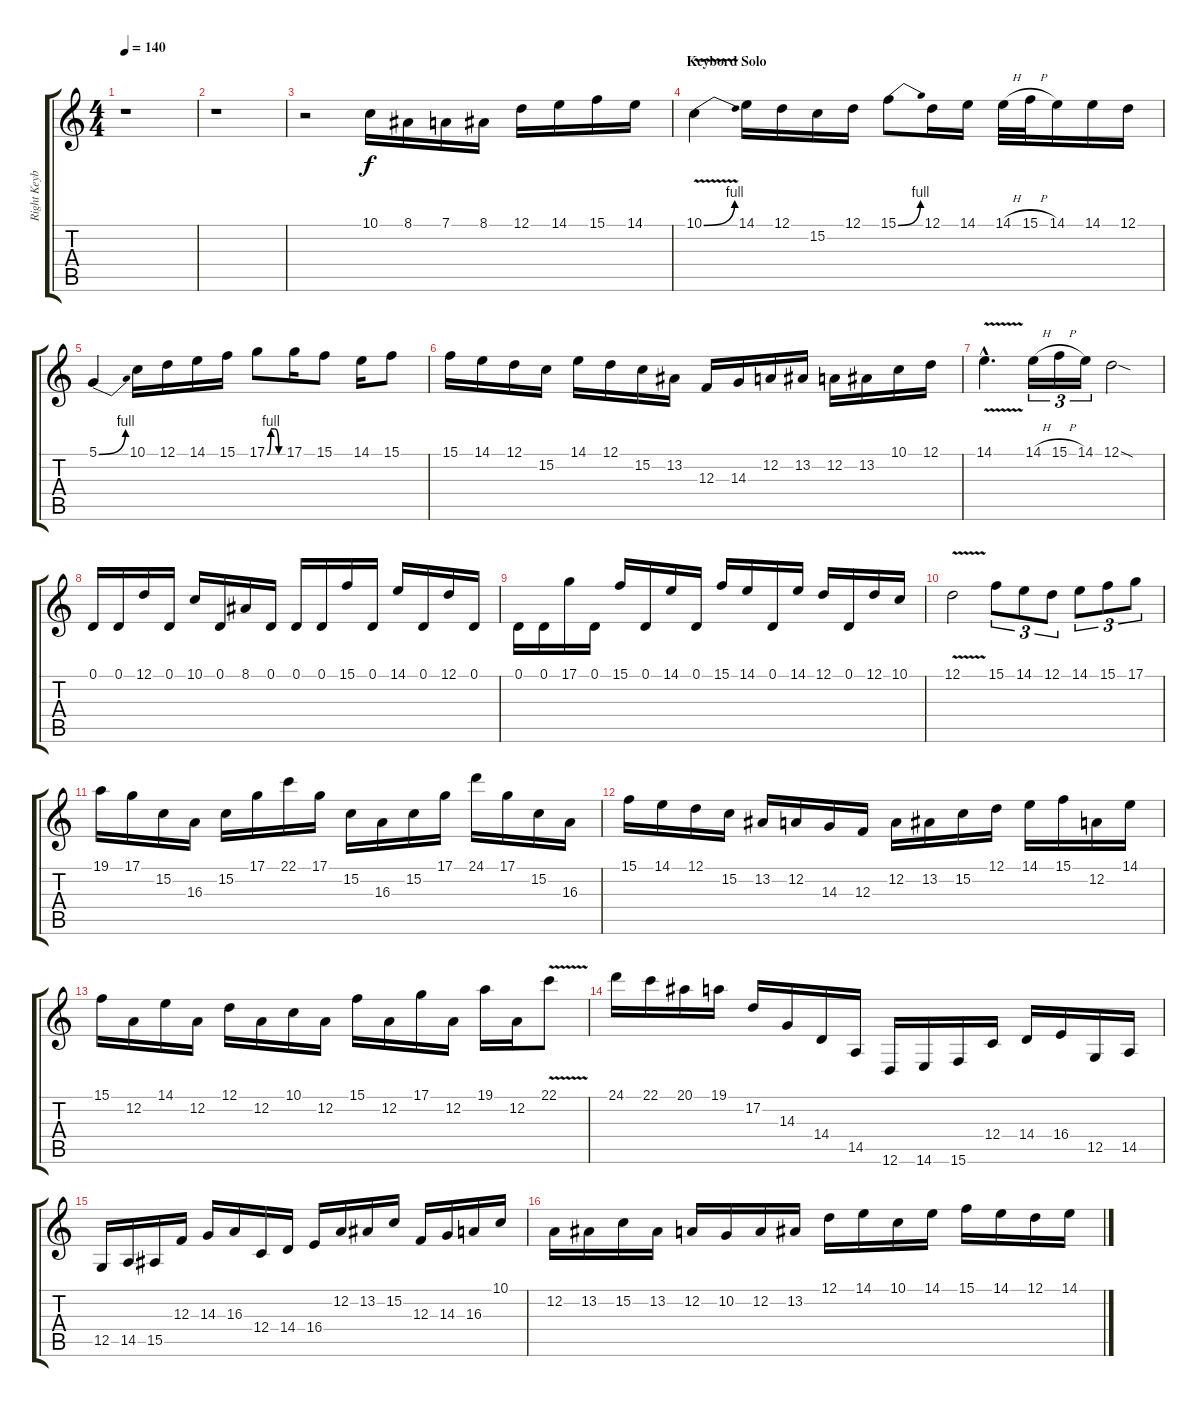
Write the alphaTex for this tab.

\track ("Right Keybord (Overdub)" "Right Keyb") {instrument fx4atmosphere}
\staff {score tabs}
\tuning (D4 A3 F3 C3 G2 D2) {hide}
\ts (4 4)
\tempo 140
\clef g2
\ks c
r.1{dy f} |
r.1 |
r.2{volume 12 instrument rockorgan} 10.1.16 8.1.16 7.1.16 8.1.16 12.1.16 14.1.16 15.1.16 14.1.16 |
\section ("" "Keybord Solo")
10.1{be (bend 0 0 60 4) v}.4 14.1.16 12.1.16 15.2.16 12.1.16 15.1{be (bend 0 0 60 4)}.8 12.1.16 14.1.16 14.1{h}.32 15.1{h}.32 14.1.16 14.1.16 12.1.16 |
5.1{be (bend 0 0 60 4)}.4 10.1.16 12.1.16 14.1.16 15.1.16 17.1{be (custom 0 0 15 4 30 4 45 0 60 0)}.8 17.1.16 15.1.8 14.1.16 15.1.8 |
15.1.16 14.1.16 12.1.16 15.2.16 14.1.16 12.1.16 15.2.16 13.2.16 12.3.16 14.3.16 12.2.16 13.2.16 12.2.16 13.2.16 10.1.16 12.1.16 |
14.1{v hac}.4{d} 14.1{h}.16{tu (3 2)} 15.1{h}.16{tu (3 2)} 14.1.16{tu (3 2)} 12.1{sod}.2 |
0.1.16 0.1.16 12.1.16 0.1.16 10.1.16 0.1.16 8.1.16 0.1.16 0.1.16 0.1.16 15.1.16 0.1.16 14.1.16 0.1.16 12.1.16 0.1.16 |
0.1.16 0.1.16 17.1.16 0.1.16 15.1.16 0.1.16 14.1.16 0.1.16 15.1.16 14.1.16 0.1.16 14.1.16 12.1.16 0.1.16 12.1.16 10.1.16 |
12.1{v}.2 15.1.8{tu (3 2)} 14.1.8{tu (3 2)} 12.1.8{tu (3 2)} 14.1.8{tu (3 2)} 15.1.8{tu (3 2)} 17.1.8{tu (3 2)} |
19.1.16 17.1.16 15.2.16 16.3.16 15.2.16 17.1.16 22.1.16 17.1.16 15.2.16 16.3.16 15.2.16 17.1.16 24.1.16 17.1.16 15.2.16 16.3.16 |
15.1.16 14.1.16 12.1.16 15.2.16 13.2.16 12.2.16 14.3.16 12.3.16 12.2.16 13.2.16 15.2.16 12.1.16 14.1.16 15.1.16 12.2.16 14.1.16 |
15.1.16 12.2.16 14.1.16 12.2.16 12.1.16 12.2.16 10.1.16 12.2.16 15.1.16 12.2.16 17.1.16 12.2.16 19.1.16 12.2.16 22.1{v}.8 |
24.1.16 22.1.16 20.1.16 19.1.16 17.2.16 14.3.16 14.4.16 14.5.16 12.6.16 14.6.16 15.6.16 12.4.16 14.4.16 16.4.16 12.5.16 14.5.16 |
12.5.16 14.5.16 15.5.16 12.3.16 14.3.16 16.3.16 12.4.16 14.4.16 16.4.16 12.2.16 13.2.16 15.2.16 12.3.16 14.3.16 16.3.16 10.1.16 |
12.2.16 13.2.16 15.2.16 13.2.16 12.2.16 10.2.16 12.2.16 13.2.16 12.1.16 14.1.16 10.1.16 14.1.16 15.1.16 14.1.16 12.1.16 14.1.16
